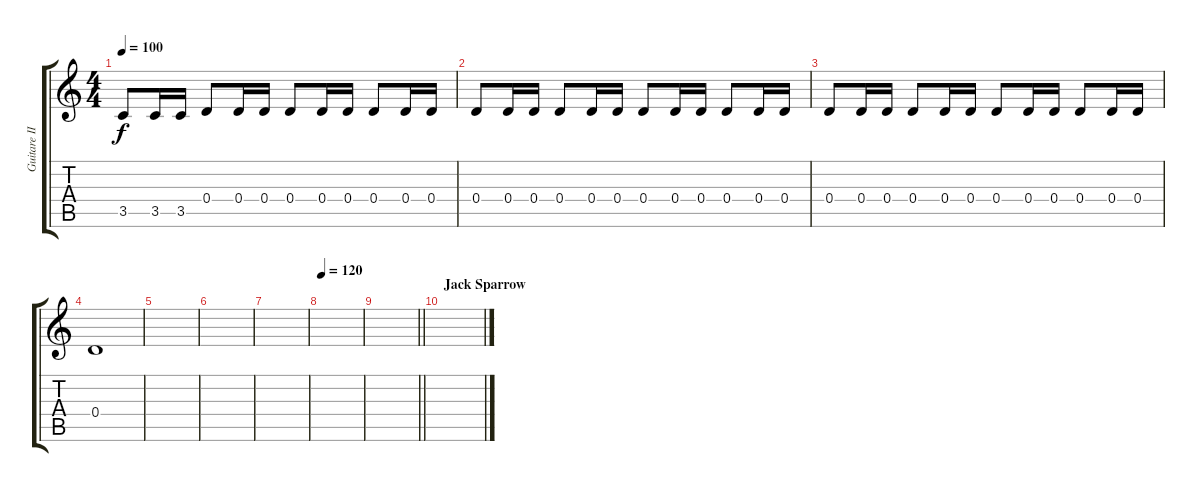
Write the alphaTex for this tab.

\track ("Guitare III" "Guitare II") {instrument acousticguitarsteel}
\staff {score tabs}
\tuning (E4 B3 G3 D3 A2 E2) {hide}
\ts (4 4)
\tempo 100
\clef g2
\ks c
3.5.8{dy f} 3.5.16 3.5.16 0.4.8 0.4.16 0.4.16 0.4.8 0.4.16 0.4.16 0.4.8 0.4.16 0.4.16 |
0.4.8 0.4.16 0.4.16 0.4.8 0.4.16 0.4.16 0.4.8 0.4.16 0.4.16 0.4.8 0.4.16 0.4.16 |
0.4.8 0.4.16 0.4.16 0.4.8 0.4.16 0.4.16 0.4.8 0.4.16 0.4.16 0.4.8 0.4.16 0.4.16 |
0.4.1 |
|
|
|
\tempo 120
|
\barLineRight lightlight
|
\section ("" "Jack Sparrow")
